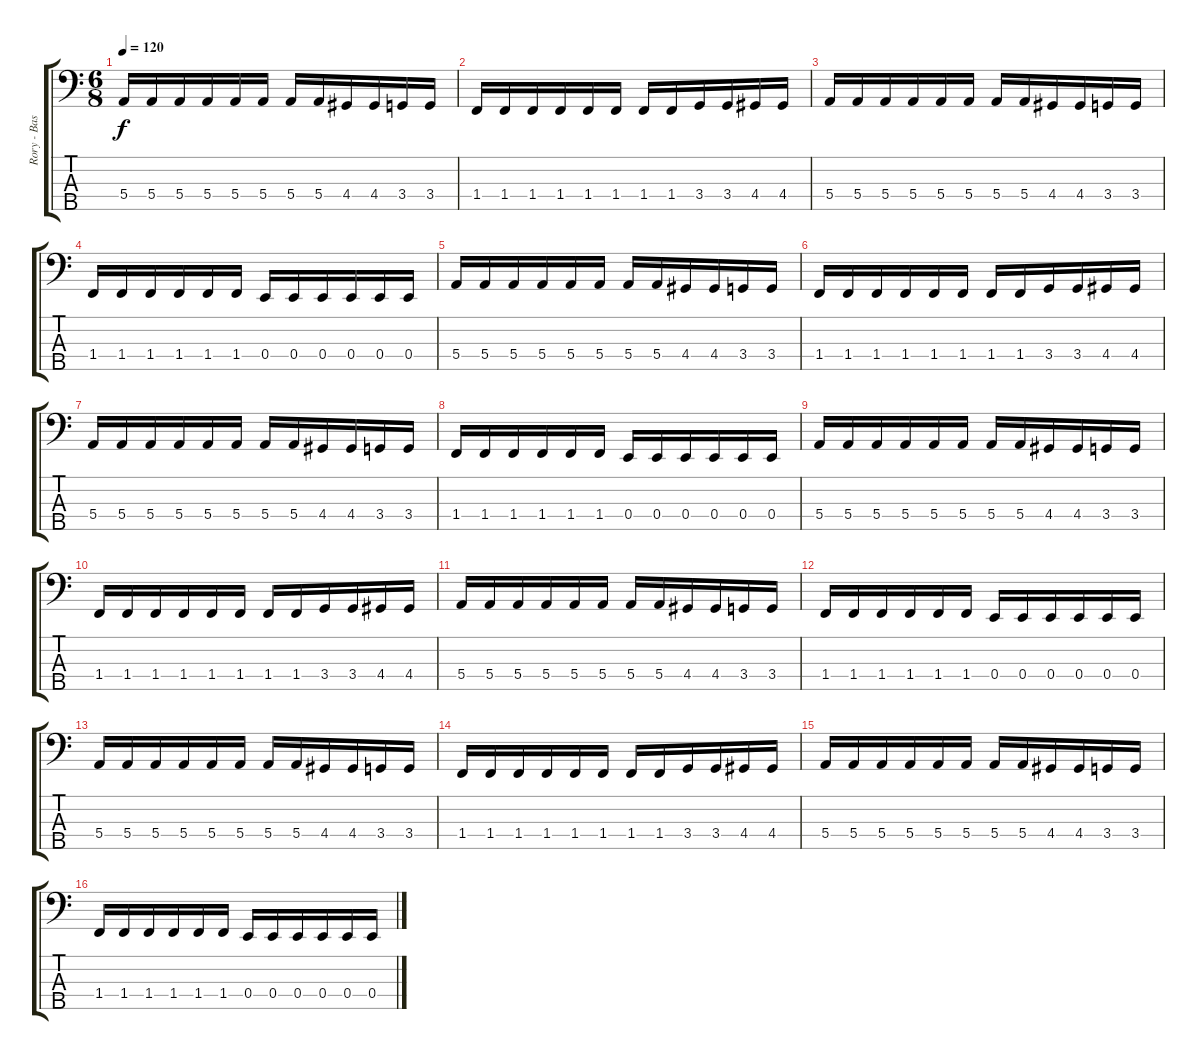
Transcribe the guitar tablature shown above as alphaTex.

\track ("Rory - Bassguitar" "Rory - Bas") {instrument electricbassfinger}
\staff {score tabs}
\tuning (G2 D2 A1 E1 B0) {hide}
\ts (6 8)
\tempo 120
\clef f4
\ks c
5.4.16{dy f} 5.4.16 5.4.16 5.4.16 5.4.16 5.4.16 5.4.16 5.4.16 4.4.16 4.4.16 3.4.16 3.4.16 |
1.4.16 1.4.16 1.4.16 1.4.16 1.4.16 1.4.16 1.4.16 1.4.16 3.4.16 3.4.16 4.4.16 4.4.16 |
5.4.16 5.4.16 5.4.16 5.4.16 5.4.16 5.4.16 5.4.16 5.4.16 4.4.16 4.4.16 3.4.16 3.4.16 |
1.4.16 1.4.16 1.4.16 1.4.16 1.4.16 1.4.16 0.4.16 0.4.16 0.4.16 0.4.16 0.4.16 0.4.16 |
5.4.16 5.4.16 5.4.16 5.4.16 5.4.16 5.4.16 5.4.16 5.4.16 4.4.16 4.4.16 3.4.16 3.4.16 |
1.4.16 1.4.16 1.4.16 1.4.16 1.4.16 1.4.16 1.4.16 1.4.16 3.4.16 3.4.16 4.4.16 4.4.16 |
5.4.16 5.4.16 5.4.16 5.4.16 5.4.16 5.4.16 5.4.16 5.4.16 4.4.16 4.4.16 3.4.16 3.4.16 |
1.4.16 1.4.16 1.4.16 1.4.16 1.4.16 1.4.16 0.4.16 0.4.16 0.4.16 0.4.16 0.4.16 0.4.16 |
5.4.16 5.4.16 5.4.16 5.4.16 5.4.16 5.4.16 5.4.16 5.4.16 4.4.16 4.4.16 3.4.16 3.4.16 |
1.4.16 1.4.16 1.4.16 1.4.16 1.4.16 1.4.16 1.4.16 1.4.16 3.4.16 3.4.16 4.4.16 4.4.16 |
5.4.16 5.4.16 5.4.16 5.4.16 5.4.16 5.4.16 5.4.16 5.4.16 4.4.16 4.4.16 3.4.16 3.4.16 |
1.4.16 1.4.16 1.4.16 1.4.16 1.4.16 1.4.16 0.4.16 0.4.16 0.4.16 0.4.16 0.4.16 0.4.16 |
5.4.16 5.4.16 5.4.16 5.4.16 5.4.16 5.4.16 5.4.16 5.4.16 4.4.16 4.4.16 3.4.16 3.4.16 |
1.4.16 1.4.16 1.4.16 1.4.16 1.4.16 1.4.16 1.4.16 1.4.16 3.4.16 3.4.16 4.4.16 4.4.16 |
5.4.16 5.4.16 5.4.16 5.4.16 5.4.16 5.4.16 5.4.16 5.4.16 4.4.16 4.4.16 3.4.16 3.4.16 |
1.4.16 1.4.16 1.4.16 1.4.16 1.4.16 1.4.16 0.4.16 0.4.16 0.4.16 0.4.16 0.4.16 0.4.16
